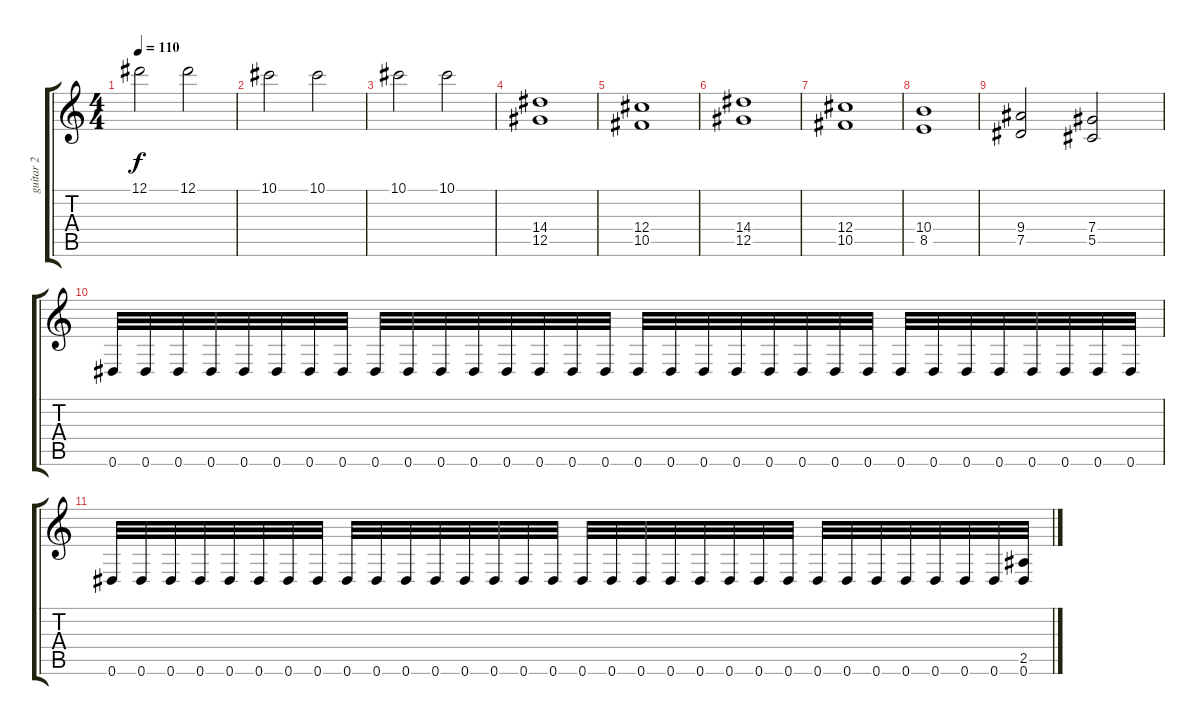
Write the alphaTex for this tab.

\track ("guitar 2" "guitar 2") {solo instrument distortionguitar}
\staff {score tabs}
\tuning (Eb4 Bb3 Gb3 Db3 Ab2 Eb2) {hide}
\ts (4 4)
\tempo 110
\clef g2
\ks c
12.1.2{dy f} 12.1.2 |
10.1.2 10.1.2 |
10.1.2 10.1.2 |
(14.4 12.5).1 |
(12.4 10.5).1 |
(14.4 12.5).1 |
(12.4 10.5).1 |
(10.4 8.5).1 |
(9.4 7.5).2 (7.4 5.5).2 |
0.6.32 0.6.32 0.6.32 0.6.32 0.6.32 0.6.32 0.6.32 0.6.32 0.6.32 0.6.32 0.6.32 0.6.32 0.6.32 0.6.32 0.6.32 0.6.32 0.6.32 0.6.32 0.6.32 0.6.32 0.6.32 0.6.32 0.6.32 0.6.32 0.6.32 0.6.32 0.6.32 0.6.32 0.6.32 0.6.32 0.6.32 0.6.32 |
0.6.32 0.6.32 0.6.32 0.6.32 0.6.32 0.6.32 0.6.32 0.6.32 0.6.32 0.6.32 0.6.32 0.6.32 0.6.32 0.6.32 0.6.32 0.6.32 0.6.32 0.6.32 0.6.32 0.6.32 0.6.32 0.6.32 0.6.32 0.6.32 0.6.32 0.6.32 0.6.32 0.6.32 0.6.32 0.6.32 0.6.32 (2.5 0.6).32
